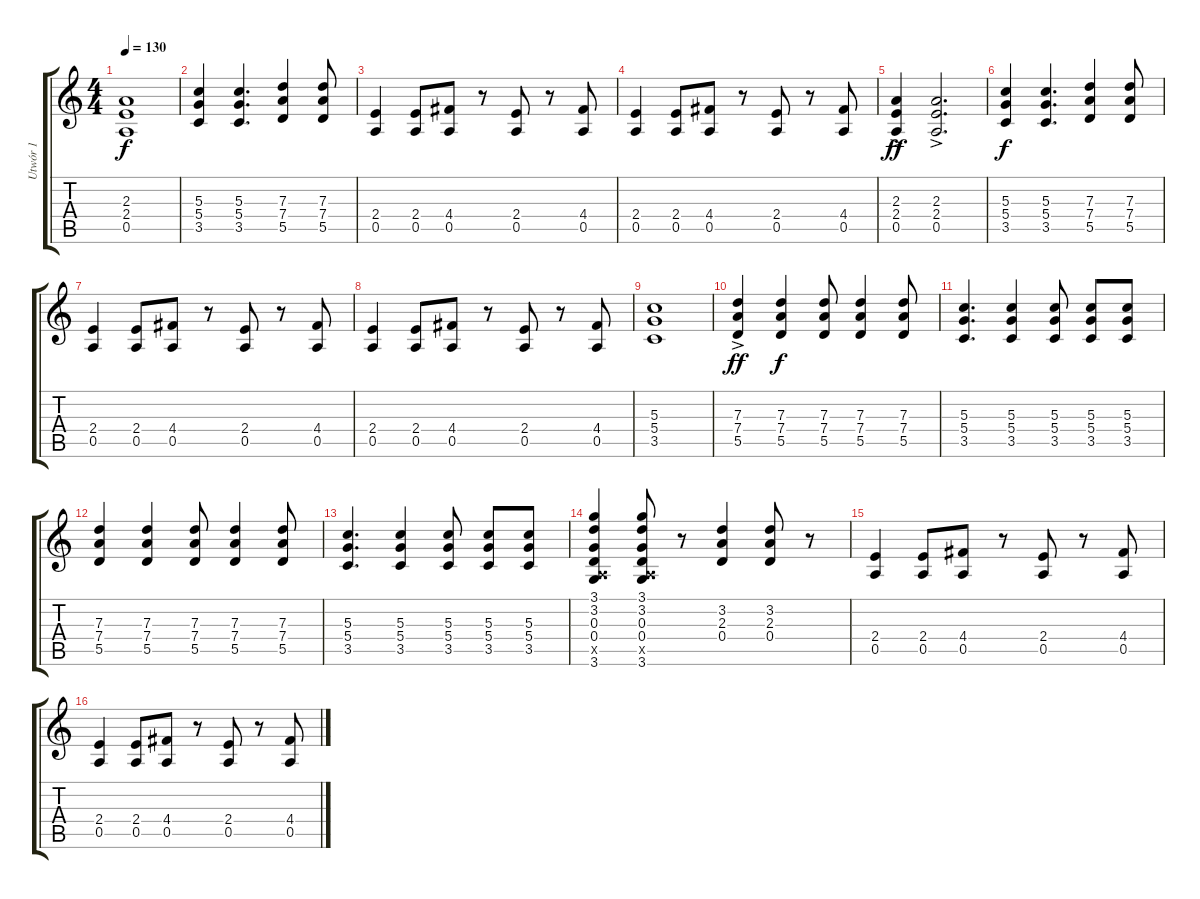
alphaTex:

\track ("Utwór 1" "Utwór 1") {instrument overdrivenguitar}
\staff {score tabs}
\tuning (E4 B3 G3 D3 A2 E2) {hide}
\ts (4 4)
\tempo 130
\clef g2
\ks c
(2.3 2.4 0.5).1{dy f} |
(5.3 5.4 3.5).4 (5.3 5.4 3.5).4{d} (7.3 7.4 5.5).4 (7.3 7.4 5.5).8 |
(2.4 0.5).4 (2.4 0.5).8 (4.4 0.5).8 r.8 (2.4 0.5).8 r.8 (4.4 0.5).8 |
(2.4 0.5).4 (2.4 0.5).8 (4.4 0.5).8 r.8 (2.4 0.5).8 r.8 (4.4 0.5).8 |
(2.3{ac} 2.4{ac} 0.5{ac}).4{dy ff} (2.3{ac} 2.4{ac} 0.5{ac}).2{d} |
(5.3 5.4 3.5).4{dy f} (5.3 5.4 3.5).4{d} (7.3 7.4 5.5).4 (7.3 7.4 5.5).8 |
(2.4 0.5).4 (2.4 0.5).8 (4.4 0.5).8 r.8 (2.4 0.5).8 r.8 (4.4 0.5).8 |
(2.4 0.5).4 (2.4 0.5).8 (4.4 0.5).8 r.8 (2.4 0.5).8 r.8 (4.4 0.5).8 |
(5.3 5.4 3.5).1 |
(7.3{ac} 7.4{ac} 5.5{ac}).4{dy ff} (7.3 7.4 5.5).4{dy f} (7.3 7.4 5.5).8 (7.3 7.4 5.5).4 (7.3 7.4 5.5).8 |
(5.3 5.4 3.5).4{d} (5.3 5.4 3.5).4 (5.3 5.4 3.5).8 (5.3 5.4 3.5).8 (5.3 5.4 3.5).8 |
(7.3 7.4 5.5).4 (7.3 7.4 5.5).4 (7.3 7.4 5.5).8 (7.3 7.4 5.5).4 (7.3 7.4 5.5).8 |
(5.3 5.4 3.5).4{d} (5.3 5.4 3.5).4 (5.3 5.4 3.5).8 (5.3 5.4 3.5).8 (5.3 5.4 3.5).8 |
(3.1 3.2 0.3 0.4 0.5{x} 3.6).4 (3.1 3.2 0.3 0.4 0.5{x} 3.6).8 r.8 (3.2 2.3 0.4).4 (3.2 2.3 0.4).8 r.8 |
(2.4 0.5).4 (2.4 0.5).8 (4.4 0.5).8 r.8 (2.4 0.5).8 r.8 (4.4 0.5).8 |
(2.4 0.5).4 (2.4 0.5).8 (4.4 0.5).8 r.8 (2.4 0.5).8 r.8 (4.4 0.5).8
